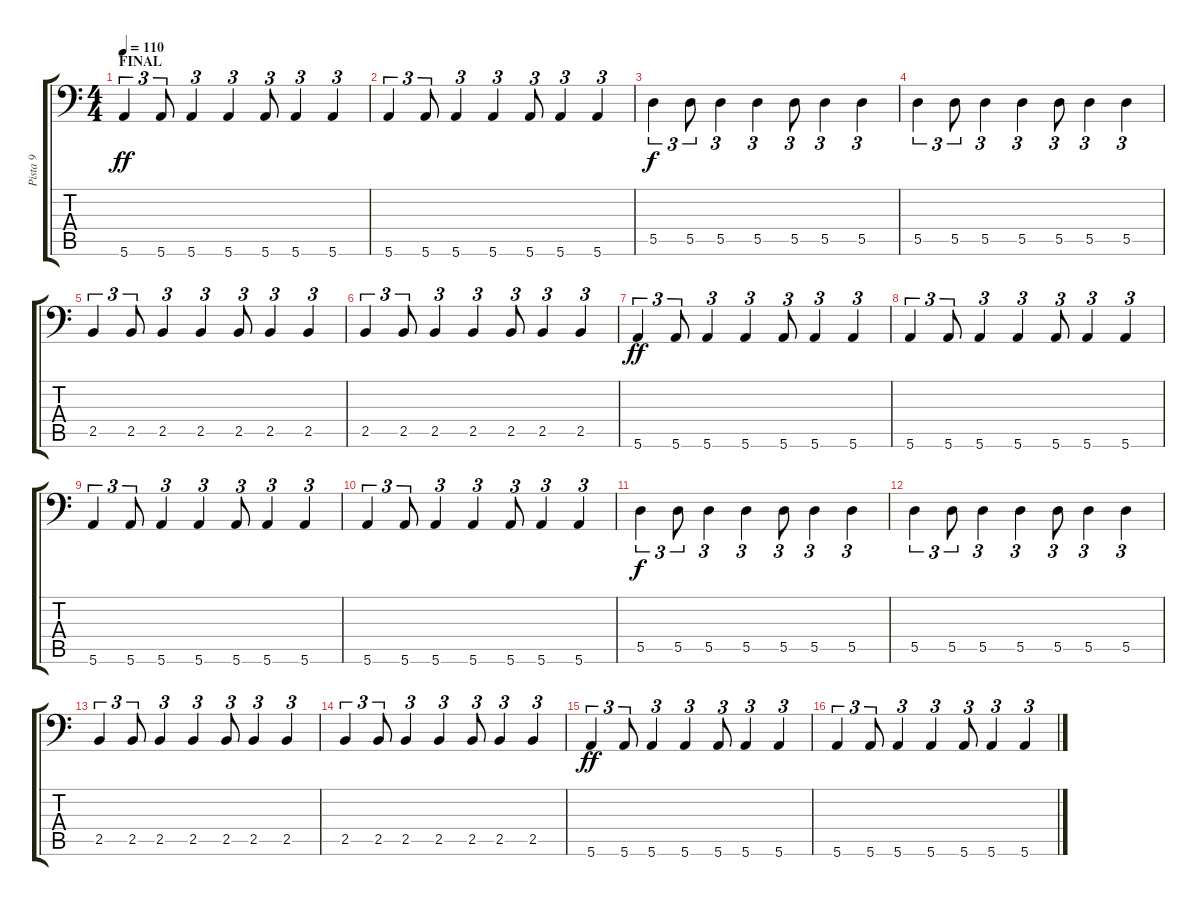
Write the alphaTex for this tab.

\track ("Pista 9" "Pista 9") {instrument acousticbass}
\staff {score tabs}
\tuning (E3 B2 G2 D2 A1 E1) {hide}
\ts (4 4)
\section ("" "FINAL")
\tempo 110
\clef f4
\ks c
5.6.4{tu (3 2) dy ff} 5.6.8{tu (3 2)} 5.6.4{tu (3 2)} 5.6.4{tu (3 2)} 5.6.8{tu (3 2)} 5.6.4{tu (3 2)} 5.6.4{tu (3 2)} |
5.6.4{tu (3 2)} 5.6.8{tu (3 2)} 5.6.4{tu (3 2)} 5.6.4{tu (3 2)} 5.6.8{tu (3 2)} 5.6.4{tu (3 2)} 5.6.4{tu (3 2)} |
5.5.4{tu (3 2) dy f} 5.5.8{tu (3 2)} 5.5.4{tu (3 2)} 5.5.4{tu (3 2)} 5.5.8{tu (3 2)} 5.5.4{tu (3 2)} 5.5.4{tu (3 2)} |
5.5.4{tu (3 2)} 5.5.8{tu (3 2)} 5.5.4{tu (3 2)} 5.5.4{tu (3 2)} 5.5.8{tu (3 2)} 5.5.4{tu (3 2)} 5.5.4{tu (3 2)} |
2.5.4{tu (3 2)} 2.5.8{tu (3 2)} 2.5.4{tu (3 2)} 2.5.4{tu (3 2)} 2.5.8{tu (3 2)} 2.5.4{tu (3 2)} 2.5.4{tu (3 2)} |
2.5.4{tu (3 2)} 2.5.8{tu (3 2)} 2.5.4{tu (3 2)} 2.5.4{tu (3 2)} 2.5.8{tu (3 2)} 2.5.4{tu (3 2)} 2.5.4{tu (3 2)} |
5.6.4{tu (3 2) dy ff} 5.6.8{tu (3 2)} 5.6.4{tu (3 2)} 5.6.4{tu (3 2)} 5.6.8{tu (3 2)} 5.6.4{tu (3 2)} 5.6.4{tu (3 2)} |
5.6.4{tu (3 2)} 5.6.8{tu (3 2)} 5.6.4{tu (3 2)} 5.6.4{tu (3 2)} 5.6.8{tu (3 2)} 5.6.4{tu (3 2)} 5.6.4{tu (3 2)} |
5.6.4{tu (3 2)} 5.6.8{tu (3 2)} 5.6.4{tu (3 2)} 5.6.4{tu (3 2)} 5.6.8{tu (3 2)} 5.6.4{tu (3 2)} 5.6.4{tu (3 2)} |
5.6.4{tu (3 2)} 5.6.8{tu (3 2)} 5.6.4{tu (3 2)} 5.6.4{tu (3 2)} 5.6.8{tu (3 2)} 5.6.4{tu (3 2)} 5.6.4{tu (3 2)} |
5.5.4{tu (3 2) dy f} 5.5.8{tu (3 2)} 5.5.4{tu (3 2)} 5.5.4{tu (3 2)} 5.5.8{tu (3 2)} 5.5.4{tu (3 2)} 5.5.4{tu (3 2)} |
5.5.4{tu (3 2)} 5.5.8{tu (3 2)} 5.5.4{tu (3 2)} 5.5.4{tu (3 2)} 5.5.8{tu (3 2)} 5.5.4{tu (3 2)} 5.5.4{tu (3 2)} |
2.5.4{tu (3 2)} 2.5.8{tu (3 2)} 2.5.4{tu (3 2)} 2.5.4{tu (3 2)} 2.5.8{tu (3 2)} 2.5.4{tu (3 2)} 2.5.4{tu (3 2)} |
2.5.4{tu (3 2)} 2.5.8{tu (3 2)} 2.5.4{tu (3 2)} 2.5.4{tu (3 2)} 2.5.8{tu (3 2)} 2.5.4{tu (3 2)} 2.5.4{tu (3 2)} |
5.6.4{tu (3 2) dy ff} 5.6.8{tu (3 2)} 5.6.4{tu (3 2)} 5.6.4{tu (3 2)} 5.6.8{tu (3 2)} 5.6.4{tu (3 2)} 5.6.4{tu (3 2)} |
5.6.4{tu (3 2)} 5.6.8{tu (3 2)} 5.6.4{tu (3 2)} 5.6.4{tu (3 2)} 5.6.8{tu (3 2)} 5.6.4{tu (3 2)} 5.6.4{tu (3 2)}
